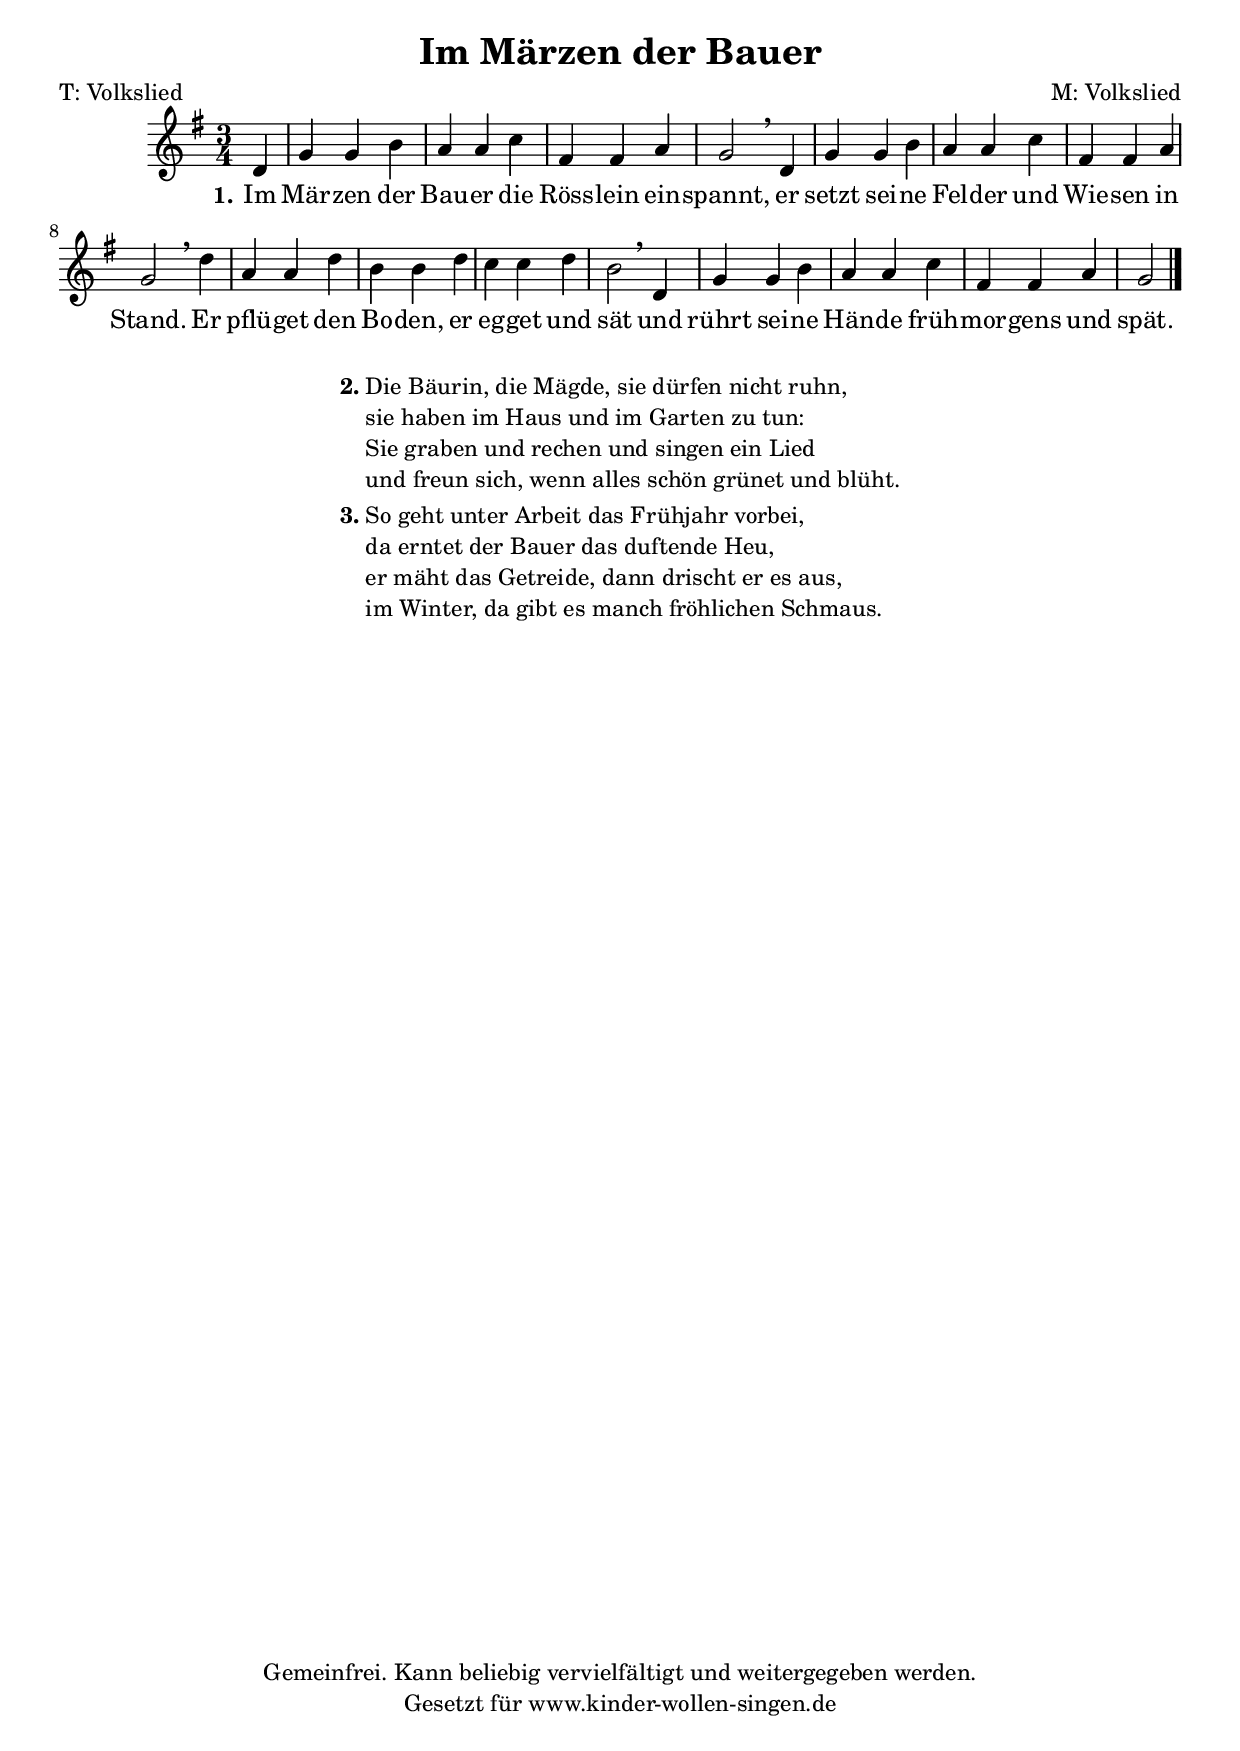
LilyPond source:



\header {
  	title = "Im Märzen der Bauer"
	composer = "M: Volkslied"
	poet = "T: Volkslied"
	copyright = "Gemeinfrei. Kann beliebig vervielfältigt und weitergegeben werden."
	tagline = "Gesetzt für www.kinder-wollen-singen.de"
}

\version "2.12.3"

common = {
  \time 3/4
  \key g \major
  \partial 4

}



Singstimme = \relative d' {
d4 |
g4 g4 b4 |
a4 a4 c4 |
fis,4 fis4 a4 |
g2 \breathe d4 |
g4 g4 b4 |
a4 a4 c4 |
fis,4 fis4 a4 |
g2 \breathe d'4 |

a4 a4 d4 |
b4 b4 d4 |
c4 c4 d4 |
b2 \breathe d,4 |
g4 g4 b4 |
a4 a4 c4 |
fis,4 fis4 a4 |
g2 | 
\bar "|."
}

Stropheeins = \lyrics {
  \set stanza = #"1." Im Mär -- zen der Bau -- er die Röss -- lein ein -- spannt,
  er setzt sei -- ne Fel -- der und Wie -- sen in Stand.
  Er pflü -- get den Bo -- den, er eg -- get und sät
  und rührt sei -- ne Hän -- de früh -- mor -- gens und spät.
}



\score {

{
<<
\new Voice = "mel" { \common \autoBeamOff \Singstimme }
\new Lyrics \lyricsto mel \Stropheeins
>>
}

\layout {
\context { \RemoveEmptyStaffContext }
}

}

\markup {
\fill-line {
\hspace #0.1 % moves the column off the left margin;
% can be removed if space on the page is tight
\column {
\line { \bold "2."
\column {
"Die Bäurin, die Mägde, sie dürfen nicht ruhn,"
"sie haben im Haus und im Garten zu tun:"
"Sie graben und rechen und singen ein Lied"
"und freun sich, wenn alles schön grünet und blüht."
}
}
\hspace #0.1 % adds vertical spacing between verses
\line { \bold "3."
\column {
"So geht unter Arbeit das Frühjahr vorbei,"
"da erntet der Bauer das duftende Heu,"
"er mäht das Getreide, dann drischt er es aus,"
"im Winter, da gibt es manch fröhlichen Schmaus."
}
}
}
\hspace #0.1 % gives some extra space on the right margin;
% can be removed if page space is tight
}
}
